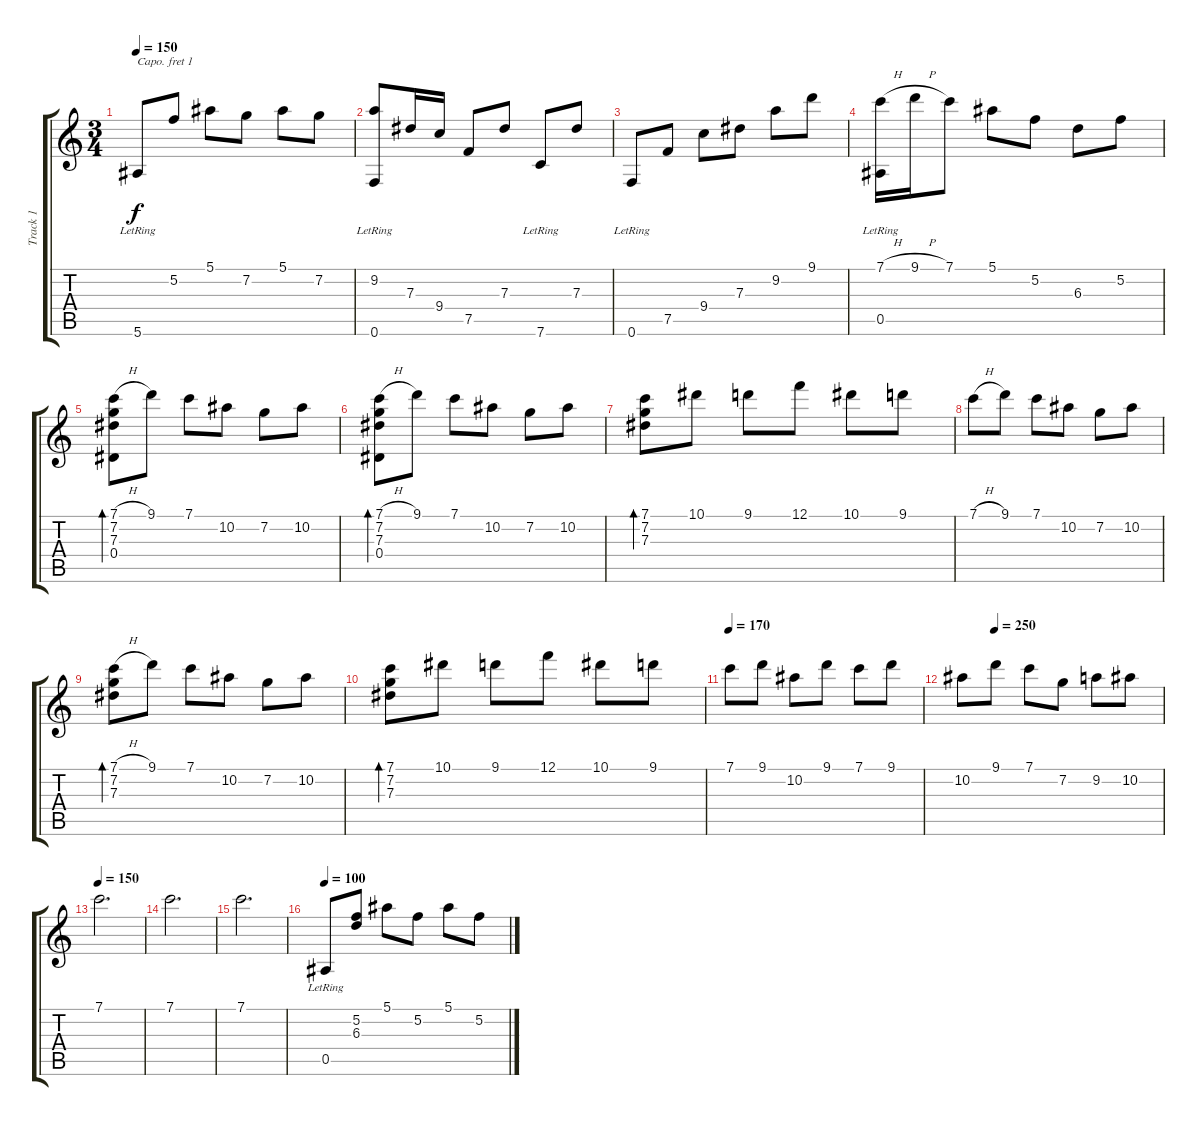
\track ("Track 1" "Track 1") {instrument acousticguitarnylon}
\staff {score tabs}
\capo 1
\tuning (E4 B3 G3 D3 A2 E2) {hide}
\ts (3 4)
\tempo 150
\clef g2
\ks c
5.6{lr}.8{dy f} 5.2.8 5.1.8 7.2.8 5.1.8 7.2.8 |
(9.2 0.6{lr}).8 7.3.16 9.4.16 7.5.8 7.3.8 7.6{lr}.8 7.3.8 |
0.6{lr}.8 7.5.8 9.4.8 7.3.8 9.2.8 9.1.8 |
(7.1{h} 0.5{lr}).16 9.1{h}.16 7.1.8 5.1.8 5.2.8 6.3.8 5.2.8 |
(7.1{h} 7.2 7.3 0.4).8{bd 120} 9.1.8 7.1.8 10.2.8 7.2.8 10.2.8 |
(7.1{h} 7.2 7.3 0.4).8{bd 120} 9.1.8 7.1.8 10.2.8 7.2.8 10.2.8 |
(7.1 7.2 7.3).8{bd 480} 10.1.8 9.1.8 12.1.8 10.1.8 9.1.8 |
7.1{h}.8 9.1.8 7.1.8 10.2.8 7.2.8 10.2.8 |
(7.1{h} 7.2 7.3).8{bd 60} 9.1.8 7.1.8 10.2.8 7.2.8 10.2.8 |
(7.1 7.2 7.3).8{bd 480} 10.1.8 9.1.8 12.1.8 10.1.8 9.1.8 |
\tempo 170
7.1.8 9.1.8 10.2.8 9.1.8 7.1.8 9.1.8 |
\tempo (250 0.16666666666666666)
10.2.8 9.1.8 7.1.8 7.2.8 9.2.8 10.2.8 |
\tempo 150
7.1.2{d} |
7.1.2{d} |
7.1.2{d} |
\tempo 100
0.5{lr}.8 (5.2 6.3).8 5.1.8 5.2.8 5.1.8 5.2.8
